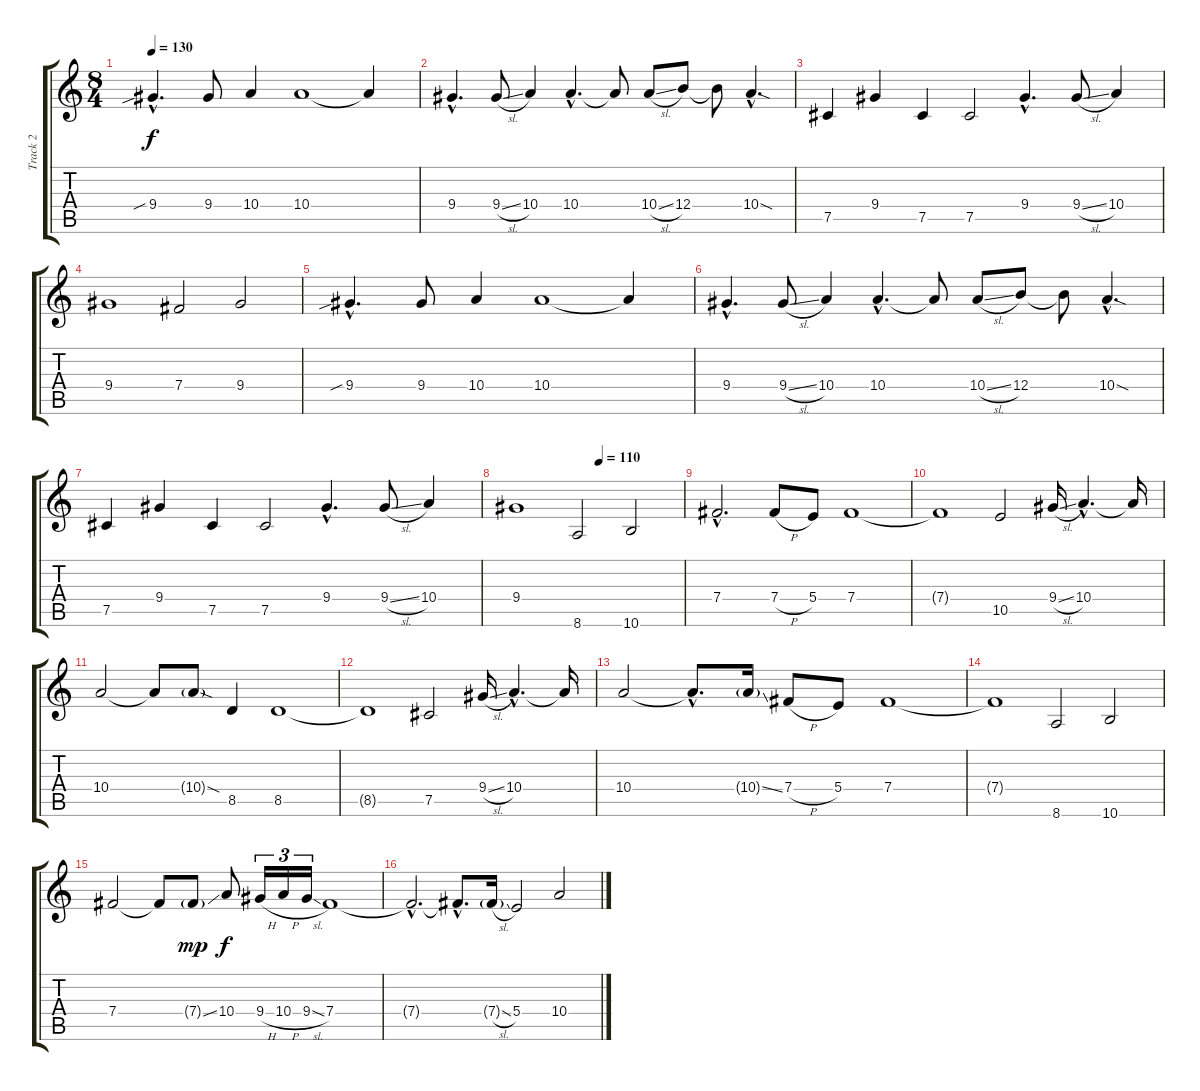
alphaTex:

\track ("Track 2" "Track 2") {instrument distortionguitar}
\staff {score tabs}
\tuning (Db4 Ab3 E3 B2 Gb2 Db2) {hide}
\ts (8 4)
\tempo 130
\clef g2
\ks c
9.4{sib hac}.4{d dy f} 9.4.8 10.4.4 10.4.1 10.4{t}.4 |
9.4{hac}.4{d} 9.4{sl}.8 10.4.4 10.4{hac}.4{d} 10.4{t}.8 10.4{sl}.8 12.4.8 12.4{t}.8 10.4{sod hac}.4{d} |
7.5.4 9.4.4 7.5.4 7.5.2 9.4{hac}.4{d} 9.4{sl}.8 10.4.4 |
9.4.1 7.4.2 9.4.2 |
9.4{sib hac}.4{d} 9.4.8 10.4.4 10.4.1 10.4{t}.4 |
9.4{hac}.4{d} 9.4{sl}.8 10.4.4 10.4{hac}.4{d} 10.4{t}.8 10.4{sl}.8 12.4.8 12.4{t}.8 10.4{sod hac}.4{d} |
7.5.4 9.4.4 7.5.4 7.5.2 9.4{hac}.4{d} 9.4{sl}.8 10.4.4 |
\tempo (110 0.5)
9.4.1 8.6.2 10.6.2 |
7.4{hac}.2{d} 7.4{h}.8 5.4.8 7.4.1 |
7.4{t}.1 10.5.2 9.4{sl}.16 10.4{hac}.4{d} 10.4{t}.16 |
10.4.2 10.4{t}.8 10.4{sod g}.8 8.5.4 8.5.1 |
8.5{t}.1 7.5.2 9.4{sl}.16 10.4{hac}.4{d} 10.4{t}.16 |
10.4.2 10.4{hac t}.8{d} 10.4{ss g}.16 7.4{h}.8 5.4.8 7.4.1 |
7.4{t}.1 8.6.2 10.6.2 |
7.4.2 7.4{t}.8 7.4{ss g}.8{dy mp} 10.4.8{dy f} 9.4{h}.16{tu (3 2)} 10.4{h}.16{tu (3 2)} 9.4{sl}.16{tu (3 2)} 7.4.1 |
7.4{hac t}.2{d} 7.4{hac t}.8{d} 7.4{sl g}.16 5.4.2 10.4.2
